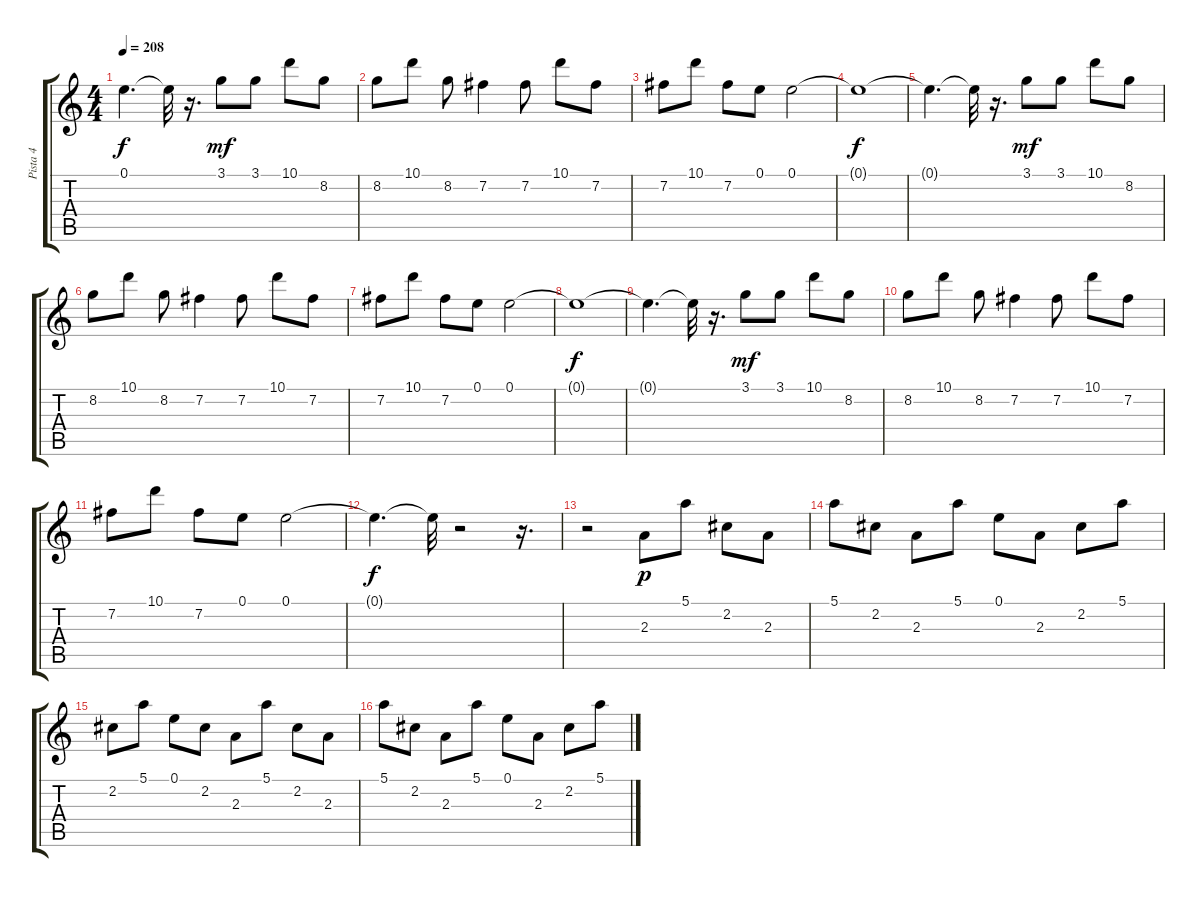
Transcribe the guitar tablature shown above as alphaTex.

\track ("Pista 4" "Pista 4") {instrument overdrivenguitar}
\staff {score tabs}
\tuning (E4 B3 G3 D3 A2 E2) {hide}
\ts (4 4)
\tempo 208
\clef g2
\ks c
0.1{t}.4{d dy f} 0.1{t}.32 r.16{d} 3.1.8{dy mf} 3.1.8 10.1.8 8.2.8 |
8.2.8 10.1.8 8.2.8 7.2.4 7.2.8 10.1.8 7.2.8 |
7.2.8 10.1.8 7.2.8 0.1.8 0.1.2 |
0.1{t}.1{dy f} |
0.1{t}.4{d} 0.1{t}.32 r.16{d} 3.1.8{dy mf} 3.1.8 10.1.8 8.2.8 |
8.2.8 10.1.8 8.2.8 7.2.4 7.2.8 10.1.8 7.2.8 |
7.2.8 10.1.8 7.2.8 0.1.8 0.1.2 |
0.1{t}.1{dy f} |
0.1{t}.4{d} 0.1{t}.32 r.16{d} 3.1.8{dy mf} 3.1.8 10.1.8 8.2.8 |
8.2.8 10.1.8 8.2.8 7.2.4 7.2.8 10.1.8 7.2.8 |
7.2.8 10.1.8 7.2.8 0.1.8 0.1.2 |
0.1{t}.4{d dy f} 0.1{t}.32 r.2 r.16{d} |
r.2 2.3.8{dy p} 5.1.8 2.2.8 2.3.8 |
5.1.8 2.2.8 2.3.8 5.1.8 0.1.8 2.3.8 2.2.8 5.1.8 |
2.2.8 5.1.8 0.1.8 2.2.8 2.3.8 5.1.8 2.2.8 2.3.8 |
5.1.8 2.2.8 2.3.8 5.1.8 0.1.8 2.3.8 2.2.8 5.1.8
